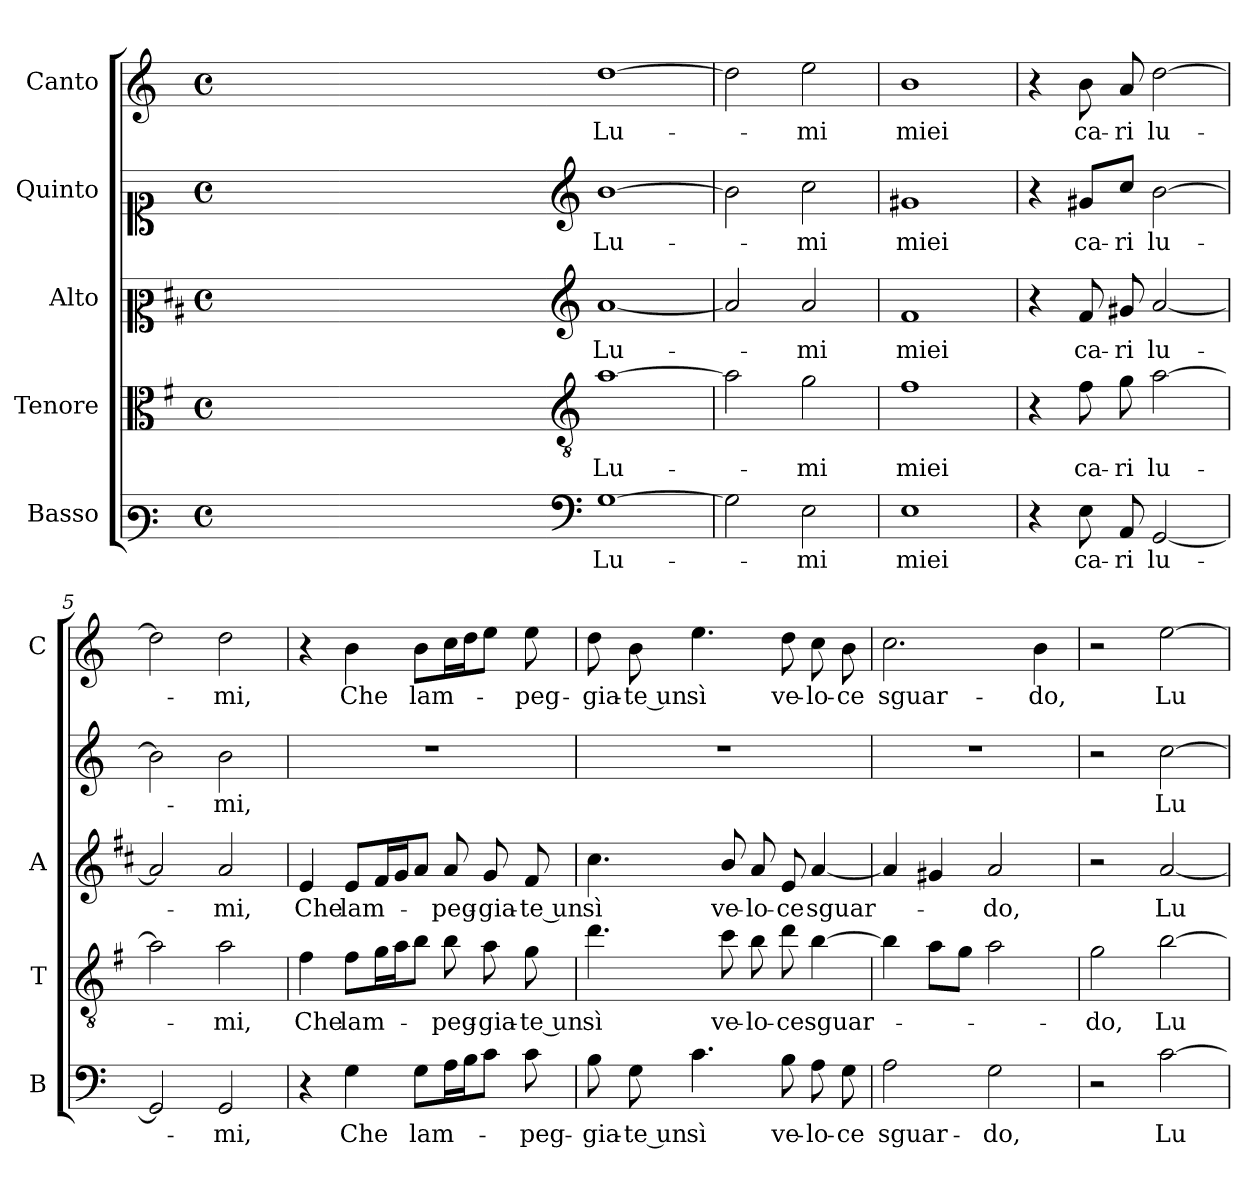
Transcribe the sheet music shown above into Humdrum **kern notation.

**kern	**text	**kern	**text	**kern	**text	**kern	**text	**kern	**text
*part5	*part5	*part4	*part4	*part3	*part3	*part2	*part2	*part1	*part1
*staff5	*staff5	*staff4	*staff4	*staff3	*staff3	*staff2	*staff2	*staff1	*staff1
*I"Basso	*	*I"Tenore	*	*I"Alto	*	*I"Quinto	*	*I"Canto	*
*I'B	*	*I'T	*	*I'A	*	*	*	*I'C	*
*clefF3	*	*clefC3	*	*clefC2	*	*clefC1	*	*clefG2	*
*	*	*ITrd4c7	*	*ITrd1c2	*	*	*	*	*
*k[]	*	*k[]	*	*k[]	*	*k[]	*	*k[]	*
*C:	*	*C:	*	*C:	*	*C:	*	*C:	*
*M4/4	*	*M4/4	*	*M4/4	*	*M4/4	*	*M4/4	*
*met(c)	*	*met(c)	*	*met(c)	*	*met(c)	*	*met(c)	*
=	=	=	=	=	=	=	=	=	=
1ryy	.	1ryy	.	1ryy	.	1ryy	.	1ryy	.
=1X-	=1X-	=1X-	=1X-	=1X-	=1X-	=1X-	=1X-	=1X-	=1X-
4ryy	.	4ryy	.	4ryy	.	4ryy	.	4ryy	.
4ryy	.	4ryy	.	4ryy	.	4ryy	.	4ryy	.
4ryy	.	4ryy	.	4ryy	.	4ryy	.	4ryy	.
4ryy	.	4ryy	.	4ryy	.	4ryy	.	4ryy	.
=1-	=1-	=1-	=1-	=1-	=1-	=1-	=1-	=1-	=1-
*clefF4	*	*clefGv2	*	*clefG2	*	*clefG2	*	*	*
!	!LO:LY:b	!	!LO:LY:b	!	!LO:LY:b	!	!LO:LY:b	!	!LO:LY:b
[1G	Lu-	[1d	Lu-	[1g	Lu-	[1b	Lu-	[1dd	Lu-
=2	=2	=2	=2	=2	=2	=2	=2	=2	=2
2G\]	.	2d\]	.	2g/]	.	2b\]	.	2dd\]	.
!	!LO:LY:b	!	!LO:LY:b	!	!LO:LY:b	!	!LO:LY:b	!	!LO:LY:b
2E\	-mi	2c\	-mi	2g/	-mi	2cc\	-mi	2ee\	-mi
=3	=3	=3	=3	=3	=3	=3	=3	=3	=3
!	!LO:LY:b	!	!LO:LY:b	!	!LO:LY:b	!	!LO:LY:b	!	!LO:LY:b
1E	miei	1B	miei	1e	miei	1g#X	miei	1b	miei
=4	=4	=4	=4	=4	=4	=4	=4	=4	=4
4r	.	4r	.	4r	.	4r	.	4r	.
!	!LO:LY:b	!	!LO:LY:b	!	!LO:LY:b	!	!LO:LY:b	!	!LO:LY:b
8E\	ca-	8B\	ca-	8e/	ca-	8g#X/L	ca-	8b\	ca-
!	!LO:LY:b	!	!LO:LY:b	!	!LO:LY:b	!	!LO:LY:b	!	!LO:LY:b
8AA/	-ri	8c\	-ri	8f#X/	-ri	8cc/J	-ri	8a/	-ri
!	!LO:LY:b	!	!LO:LY:b	!	!LO:LY:b	!	!LO:LY:b	!	!LO:LY:b
[2GG/	lu-	[2d\	lu-	[2g/	lu-	[2b\	lu-	[2dd\	lu-
=5	=5	=5	=5	=5	=5	=5	=5	=5	=5
2GG/]	.	2d\]	.	2g/]	.	2b\]	.	2dd\]	.
!	!LO:LY:b	!	!LO:LY:b	!	!LO:LY:b	!	!LO:LY:b	!	!LO:LY:b
2GG/	-mi,	2d\	-mi,	2g/	-mi,	2b\	-mi,	2dd\	-mi,
=6	=6	=6	=6	=6	=6	=6	=6	=6	=6
!	!	!	!LO:LY:b	!	!LO:LY:b	!	!	!	!
4r	.	4B\	Che	4d/	Che	1r	.	4r	.
!	!LO:LY:b	!	!LO:LY:b	!	!LO:LY:b	!	!	!	!LO:LY:b
4G\	Che	8B\L	lam-	8d/L	lam-	.	.	4b\	Che
.	.	16c\L	.	16e/L	.	.	.	.	.
.	.	16d\J	.	16f/J	.	.	.	.	.
!	!LO:LY:b	!	!	!	!	!	!	!	!LO:LY:b
8G\L	lam-	8e\J	.	8g/J	.	.	.	8b\L	lam-
!	!	!	!LO:LY:b	!	!LO:LY:b	!	!	!	!
16A\L	.	8e\	-peg-	8g/	-peg-	.	.	16cc\L	.
16B\J	.	.	.	.	.	.	.	16dd\J	.
!	!	!	!LO:LY:b	!	!LO:LY:b	!	!	!	!
8c\J	.	8d\	-gia-	8f/	-gia-	.	.	8ee\J	.
!	!LO:LY:b	!	!LO:LY:b	!	!LO:LY:b	!	!	!	!LO:LY:b
8c\	-peg-	8c\	-te un	8e/	-te un	.	.	8ee\	-peg-
!!LO:LB:g=z
=7	=7	=7	=7	=7	=7	=7	=7	=7	=7
!	!LO:LY:b	!	!LO:LY:b	!	!LO:LY:b	!	!	!	!LO:LY:b
8B\	-gia-	4.g\	sì	4.b\	sì	1r	.	8dd\	-gia-
!	!LO:LY:b	!	!	!	!	!	!	!	!LO:LY:b
8G\	-te un	.	.	.	.	.	.	8b\	-te un
!	!LO:LY:b	!	!	!	!	!	!	!	!LO:LY:b
4.c\	sì	.	.	.	.	.	.	4.ee\	sì
!	!	!	!LO:LY:b	!	!LO:LY:b	!	!	!	!
.	.	8f\	ve-	8a/	ve-	.	.	.	.
!	!	!	!LO:LY:b	!	!LO:LY:b	!	!	!	!
.	.	8e\	-lo-	8g/	-lo-	.	.	.	.
!	!LO:LY:b	!	!LO:LY:b	!	!LO:LY:b	!	!	!	!LO:LY:b
8B\	ve-	8g\	-ce	8d/	-ce	.	.	8dd\	ve-
!	!LO:LY:b	!	!LO:LY:b	!	!LO:LY:b	!	!	!	!LO:LY:b
8A\	-lo-	[4e\	sguar-	[4g/	sguar-	.	.	8cc\	-lo-
!	!LO:LY:b	!	!	!	!	!	!	!	!LO:LY:b
8G\	-ce	.	.	.	.	.	.	8b\	-ce
=8	=8	=8	=8	=8	=8	=8	=8	=8	=8
!	!LO:LY:b	!	!	!	!	!	!	!	!LO:LY:b
2A\	sguar-	4e\]	.	4g/]	.	1r	.	2.cc\	sguar-
.	.	8d\L	.	4f#X/	.	.	.	.	.
.	.	8c\J	.	.	.	.	.	.	.
!	!LO:LY:b	!	!	!	!LO:LY:b	!	!	!	!
2G\	-do,	2d\	.	2g/	-do,	.	.	.	.
!	!	!	!	!	!	!	!	!	!LO:LY:b
.	.	.	.	.	.	.	.	4b\	-do,
=9	=9	=9	=9	=9	=9	=9	=9	=9	=9
!	!	!	!LO:LY:b	!	!	!	!	!	!
2r	.	2c\	-do,	2r	.	2r	.	2r	.
!	!LO:LY:b	!	!LO:LY:b	!	!LO:LY:b	!	!LO:LY:b	!	!LO:LY:b
[2c\	Lu-	[2e\	Lu-	[2g/	Lu-	[2cc\	Lu-	[2ee\	Lu-
=	=	=	=	=	=	=	=	=	=
*-	*-	*-	*-	*-	*-	*-	*-	*-	*-
